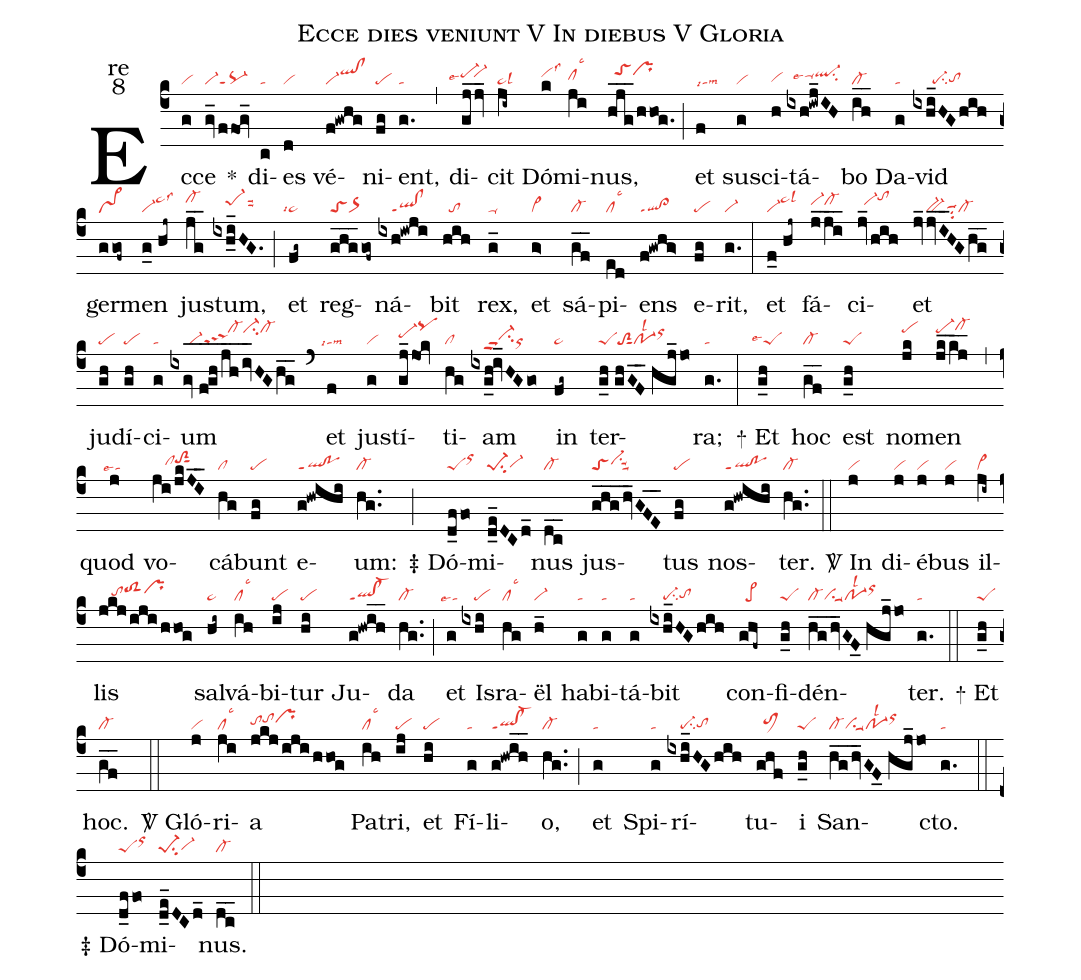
name:Ecce dies veniunt V In diebus V Gloria;
office-part:re;
mode:8;
nabc-lines:1;
%%
(c4) Ec(g|vi)ce(gv_/ffog_|vi-saG) <sp>*</sp>()
di(c|ta)es(d|vi) vé(f!gwhg|vi-qlhj!clhj)ni(fg|pe)ent,(g.|ta) (,)
di(gj_jv_|````pe-hilse7``vi-hi)cit(ji~|ta>lsl3) Dó(k|vihilss3)mi(ji|clhhlsc3)nus,(hjg___/hhog.|//toShjprhj) (;)
et(f|talsi7lsm3) sus(g|vi)ci(h|vihg)tá(ixh!iwj_IH|//ql-hippu1su2lse4)bo(ih__|cl-) Da(g|ta)vid(ixhi_HGhih|//////pe-su2tohg)
ger(ggof~|vs>)men(g_0//hj~|vi-ta>hjlss3) jus(jg__|cl-hj)tum,(ixh_i_HG.|////pe-1hisuu2) (;)
et(fg~|``ta>lsi4) reg(ghg___gof~|toSor>)ná(ixh!iwji|////ql!clppt1)bit(hih|//to) rex,(g_|ta-)
et(g>|vi>) sá(gf__|cl-)pi(ed|cllsc3)ens(f!gwhg>|ql!cl>ppt1) e(fg|pe)rit,(g.|vi-) (:)
et(f_0//hj~|vi-ta>hjlsl3) fá(j_ji__|vi-hicl-hi)ci(jv_/hih|//vi-hitohk)et(jv_jv_I_HGhg__|////bv-suu1su2cl-)
ju(gh|pe)dí(gh|pe)ci(g|ta)um(ixgv_//f_1gh_/jh__/iv_HGhg__|//////vi-cl-hkppu3ci-hkcl-hk) (`) et(f|``talsi4lsm3)
jus(g|vi)tí(gj_jok|pe-hipqhl)ti(hg|cl)am(ixg_h!iv_HGgo|////ci-hhppu2or) in(fg~|ta>)
ter(g_h//ghGF__//hgj_jo|peStoS2sut1po-1lsl2orhj)ra;(g.|ta) (:)

<sp>+</sp> Et(g_h|``peSlse4) hoc(gf__|cl-) est(g_h|peS) no(jk|pehk)men(jk_kj__|pe-hkcl-hl) (,)
quod(j|``talse4) vo(ji/jkJI__|////clhhtoS2hisut1)cá(hg|cl)bunt(fg|pe) e(g!hwihi|ql!poppt1)um:(hg..|cl-) (;)

<sp>‡</sp> Dó(d_ffo|peSorhj)mi(d_e_DCd_|pe-1su2vi-hg)nus(dc__|cl-) jus(ghg___/hv_GFE__|toSvi-hhsu1suu2)tus(fg|pe) nos(g!hwihi|ql!poppt1)ter.(hg..|cl-) (::)

<sp>V/</sp> In(j|vi) di(j|vi)é(j|vi)bus(j|vi) il(ji~|vi>)lis(jkj/iji/hhog|////tohhtoS2hiprhi)
sal(hi~|ta>)vá(ih|cllsc3)bi(ij|pe)tur(hi|pe) Ju(g!hwih__|ql!cl-ppt1)da(hg..|cl-) (;)
et(g|``talse4) Is(ixhi|////pe)ra(hg|cllsc3)ël(h_|vi-) ha(g|ta)bi(g|ta)tá(g|ta)bit(ixhi_HGhih|////pe-su2tohg)
con(ghf~|//pe>)fi(g_h|peS)dén(hg__/hv_GF_0//hgj_jo|cl-visu1suu1po-1lsl2orhj)ter.(g.|ta) (::)

<sp>+</sp> Et(g_h|peS) hoc.(gf__|cl-) (::)

<sp>V/</sp> Gló(j|vi)ri(ji|cllsc3)a(jkj/iji/hhog|tohhtohiprhi) Pa(ih|cllsc3)tri,(ij|pe)
et(hi|pe) Fí(g|ta)li(g!hwih__|ql!cl-ppt1)o,(hg..|cl-) (;)
et(g|ta) Spi(g|ta)rí(ixhi_HGhih|////pe-su2tohg)tu(ghf|//toM1hh)i(g_h|peS)
San(hg__/hv_GF_0//hgj_jo|cl-visu1suu1po-1lsl2orhj)cto.(g.|ta) (::)

<sp>‡</sp> Dó(d_ffo|peSorhj)mi(d_e_DCd_|pe-1su2vi-hg)nus.(dc__|cl-) (::)
